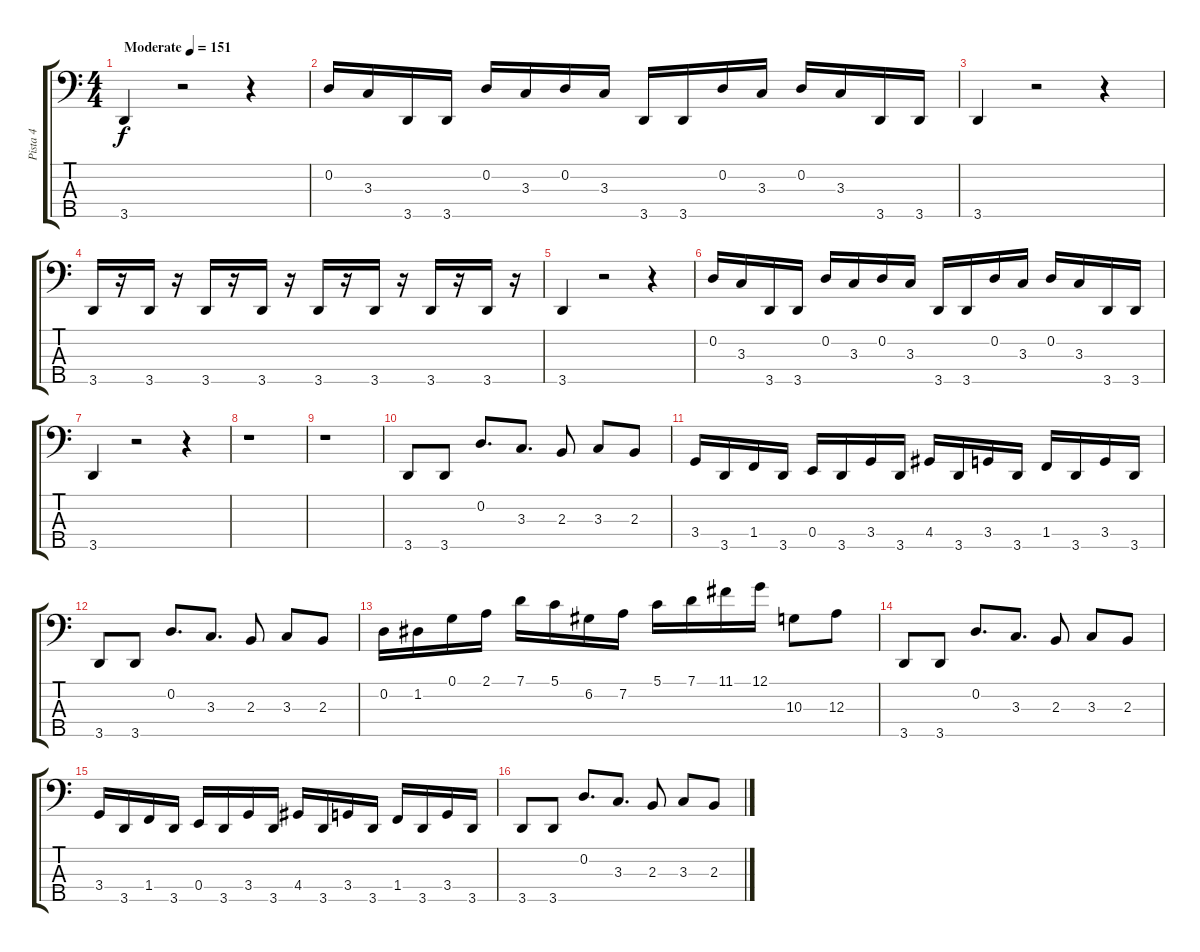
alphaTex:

\track ("Pista 4" "Pista 4") {instrument electricbassfinger}
\staff {score tabs}
\tuning (G2 D2 A1 E1 B0) {hide}
\ts (4 4)
\tempo (151 "Moderate")
\clef f4
\ks c
3.5.4{dy f instrument electricbassfinger} r.2 r.4 |
0.2.16 3.3.16 3.5.16 3.5.16 0.2.16 3.3.16 0.2.16 3.3.16 3.5.16 3.5.16 0.2.16 3.3.16 0.2.16 3.3.16 3.5.16 3.5.16 |
3.5.4 r.2 r.4 |
3.5.16 r.16 3.5.16 r.16 3.5.16 r.16 3.5.16 r.16 3.5.16 r.16 3.5.16 r.16 3.5.16 r.16 3.5.16 r.16 |
3.5.4 r.2 r.4 |
0.2.16 3.3.16 3.5.16 3.5.16 0.2.16 3.3.16 0.2.16 3.3.16 3.5.16 3.5.16 0.2.16 3.3.16 0.2.16 3.3.16 3.5.16 3.5.16 |
3.5.4 r.2 r.4 |
r.1 |
r.1 |
3.5.8 3.5.8 0.2.8{d} 3.3.8{d} 2.3.8 3.3.8 2.3.8 |
3.4.16 3.5.16 1.4.16 3.5.16 0.4.16 3.5.16 3.4.16 3.5.16 4.4.16 3.5.16 3.4.16 3.5.16 1.4.16 3.5.16 3.4.16 3.5.16 |
3.5.8 3.5.8 0.2.8{d} 3.3.8{d} 2.3.8 3.3.8 2.3.8 |
0.2.16 1.2.16 0.1.16 2.1.16 7.1.16 5.1.16 6.2.16 7.2.16 5.1.16 7.1.16 11.1.16 12.1.16 10.3.8 12.3.8 |
3.5.8 3.5.8 0.2.8{d} 3.3.8{d} 2.3.8 3.3.8 2.3.8 |
3.4.16 3.5.16 1.4.16 3.5.16 0.4.16 3.5.16 3.4.16 3.5.16 4.4.16 3.5.16 3.4.16 3.5.16 1.4.16 3.5.16 3.4.16 3.5.16 |
3.5.8 3.5.8 0.2.8{d} 3.3.8{d} 2.3.8 3.3.8 2.3.8
